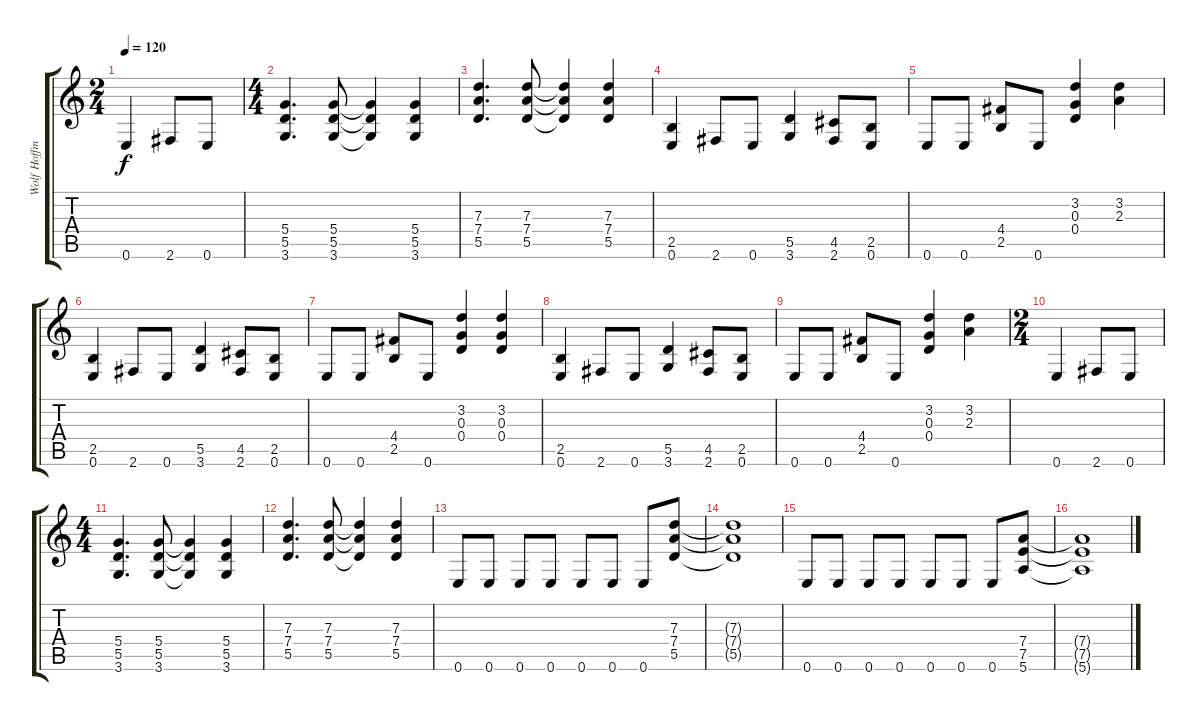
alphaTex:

\track ("Wolf Hoffmann" "Wolf Hoffm") {instrument distortionguitar}
\staff {score tabs}
\tuning (E4 B3 G3 D3 A2 E2) {hide}
\ts (2 4)
\tempo 120
\clef g2
\ks c
0.6.4{dy f} 2.6.8 0.6.8 |
\ts (4 4)
(5.4 5.5 3.6).4{d} (5.4 5.5 3.6).8 (5.4{t} 5.5{t} 3.6{t}).4 (5.4 5.5 3.6).4 |
(7.3 7.4 5.5).4{d} (7.3 7.4 5.5).8 (7.3{t} 7.4{t} 5.5{t}).4 (7.3 7.4 5.5).4 |
(2.5 0.6).4 2.6.8 0.6.8 (5.5 3.6).4 (4.5 2.6).8 (2.5 0.6).8 |
0.6.8 0.6.8 (4.4 2.5).8 0.6.8 (3.2 0.3 0.4).4 (3.2 2.3).4 |
(2.5 0.6).4 2.6.8 0.6.8 (5.5 3.6).4 (4.5 2.6).8 (2.5 0.6).8 |
0.6.8 0.6.8 (4.4 2.5).8 0.6.8 (3.2 0.3 0.4).4 (3.2 0.3 0.4).4 |
(2.5 0.6).4 2.6.8 0.6.8 (5.5 3.6).4 (4.5 2.6).8 (2.5 0.6).8 |
0.6.8 0.6.8 (4.4 2.5).8 0.6.8 (3.2 0.3 0.4).4 (3.2 2.3).4 |
\ts (2 4)
0.6.4 2.6.8 0.6.8 |
\ts (4 4)
(5.4 5.5 3.6).4{d} (5.4 5.5 3.6).8 (5.4{t} 5.5{t} 3.6{t}).4 (5.4 5.5 3.6).4 |
(7.3 7.4 5.5).4{d} (7.3 7.4 5.5).8 (7.3{t} 7.4{t} 5.5{t}).4 (7.3 7.4 5.5).4 |
0.6.8 0.6.8 0.6.8 0.6.8 0.6.8 0.6.8 0.6.8 (7.3 7.4 5.5).8 |
(7.3{t} 7.4{t} 5.5{t}).1 |
0.6.8 0.6.8 0.6.8 0.6.8 0.6.8 0.6.8 0.6.8 (7.4 7.5 5.6).8 |
(7.4{t} 7.5{t} 5.6{t}).1
